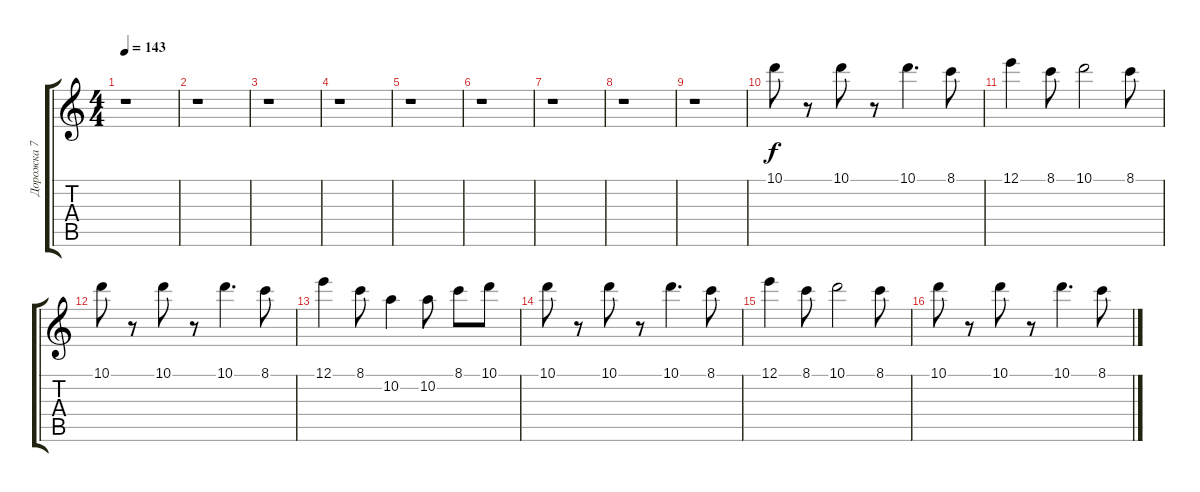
\track ("Дорожка 7" "Дорожка 7") {instrument electricguitarclean}
\staff {score tabs}
\tuning (E4 B3 G3 D3 A2 E2) {hide}
\ts (4 4)
\tempo 143
\clef g2
\ks c
r.1{dy f} |
r.1 |
r.1 |
r.1 |
r.1 |
r.1 |
r.1 |
r.1 |
r.1 |
10.1.8 r.8 10.1.8 r.8 10.1.4{d} 8.1.8 |
12.1.4 8.1.8 10.1.2 8.1.8 |
10.1.8 r.8 10.1.8 r.8 10.1.4{d} 8.1.8 |
12.1.4 8.1.8 10.2.4 10.2.8 8.1.8 10.1.8 |
10.1.8 r.8 10.1.8 r.8 10.1.4{d} 8.1.8 |
12.1.4 8.1.8 10.1.2 8.1.8 |
10.1.8 r.8 10.1.8 r.8 10.1.4{d} 8.1.8
